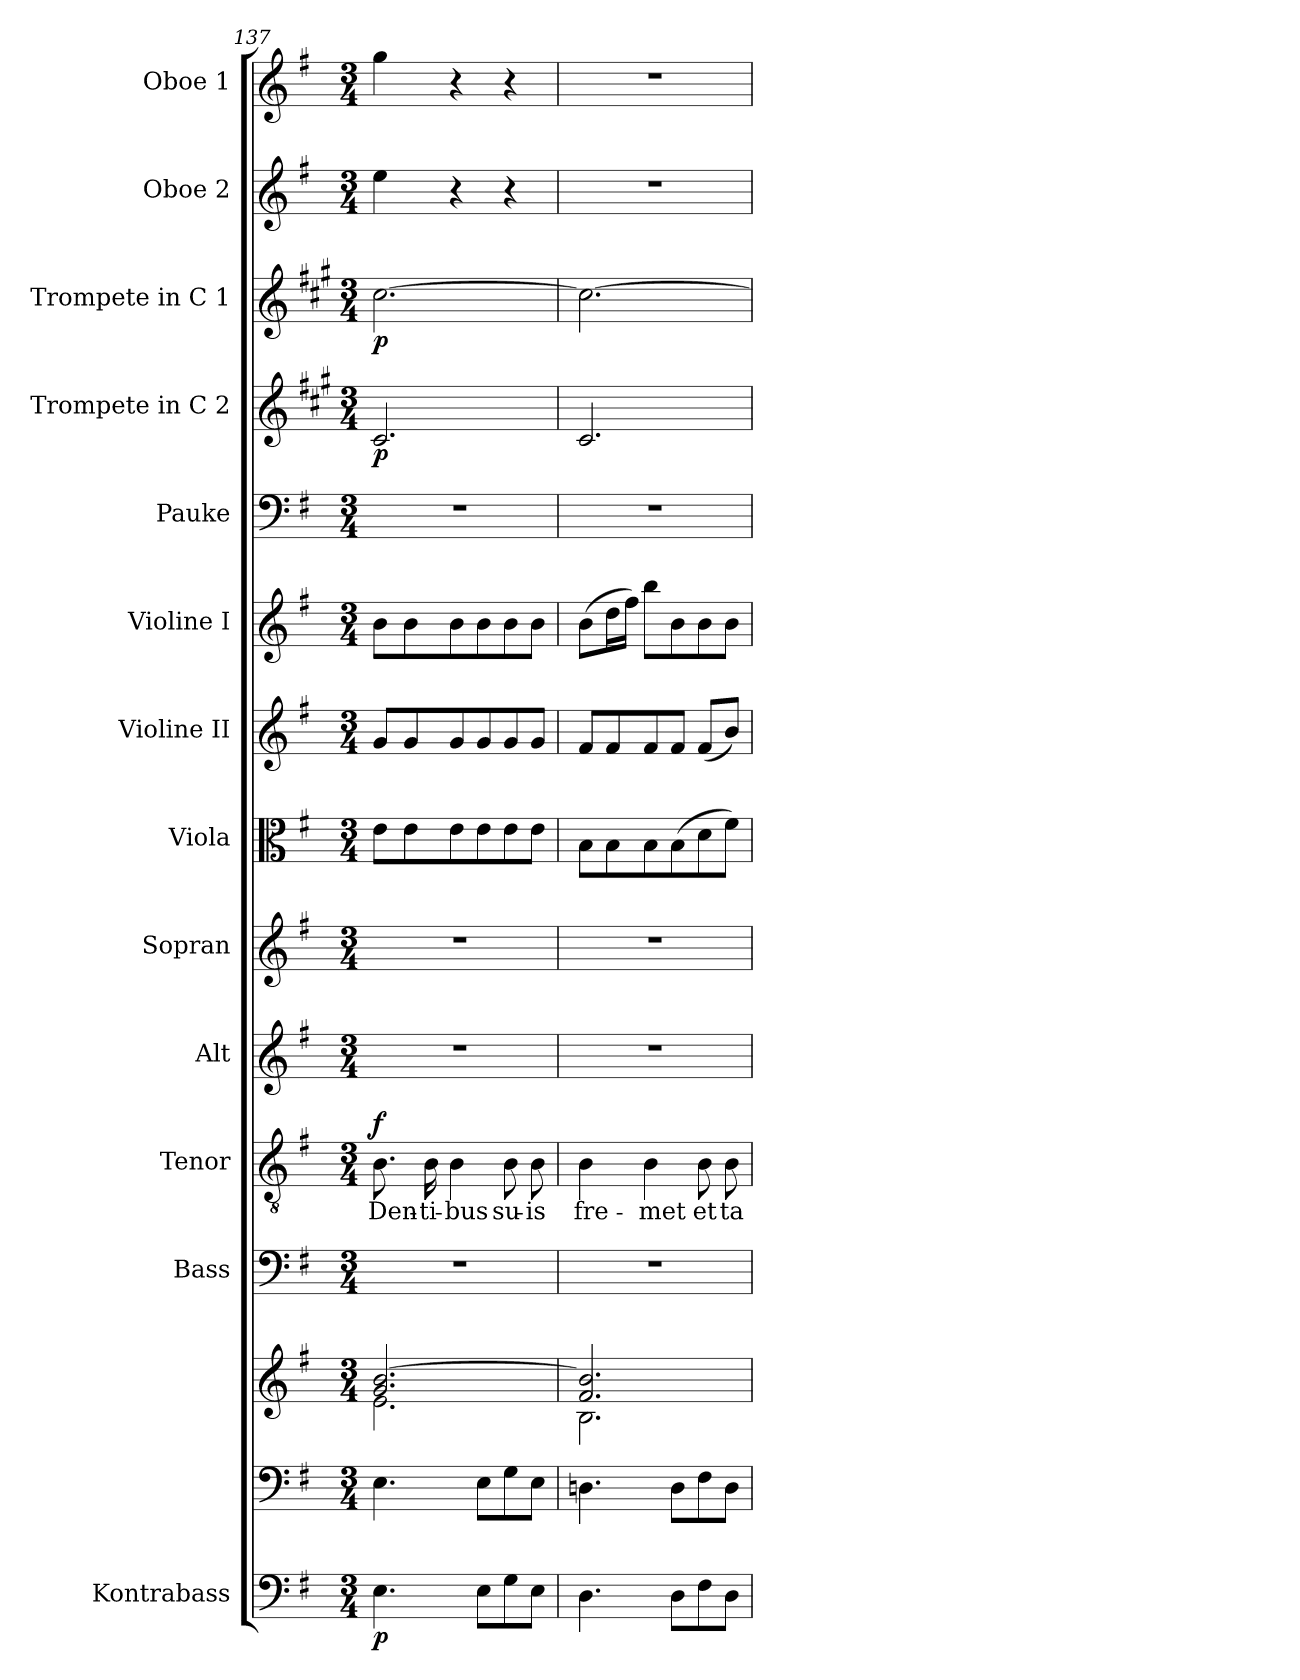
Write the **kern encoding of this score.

**kern	**dynam	**kern	**kern	**kern	**kern	**text	**dynam	**kern	**kern	**kern	**kern	**kern	**kern	**kern	**dynam	**kern	**dynam	**kern	**kern
*part14	*part14	*part13	*part13	*part12	*part11	*part11	*part11	*part10	*part9	*part8	*part7	*part6	*part5	*part4	*part4	*part3	*part3	*part2	*part1
*staff15	*staff15	*staff14	*staff13	*staff12	*staff11	*staff11	*staff11	*staff10	*staff9	*staff8	*staff7	*staff6	*staff5	*staff4	*staff4	*staff3	*staff3	*staff2	*staff1
*I"Kontrabass	*	*	*	*I"Bass	*I"Tenor	*	*	*I"Alt	*I"Sopran	*I"Viola	*I"Violine II	*I"Violine I	*I"Pauke	*I"Trompete in C 2	*	*I"Trompete in C 1	*	*I"Oboe 2	*I"Oboe 1
*I'Kb.	*	*	*	*I'B	*I'T	*	*	*I'A	*I'S	*I'Vla.	*I'Vl. II	*I'Vl. I	*I'Pk.	*	*	*	*	*I'Ob. 2	*I'Ob. 1
*clefF4	*	*clefF4	*clefG2	*clefF4	*clefGv2	*	*	*clefG2	*clefG2	*clefC3	*clefG2	*clefG2	*clefF4	*clefG2	*	*clefG2	*	*clefG2	*clefG2
*ITrd7c12	*	*	*	*	*	*	*	*	*	*	*	*	*	*ITrd1c2	*	*ITrd1c2	*	*	*
*k[f#]	*	*k[f#]	*k[f#]	*k[f#]	*k[f#]	*	*	*k[f#]	*k[f#]	*k[f#]	*k[f#]	*k[f#]	*k[f#]	*k[f#]	*	*k[f#]	*	*k[f#]	*k[f#]
*G:	*	*G:	*G:	*G:	*G:	*	*	*G:	*G:	*G:	*G:	*G:	*G:	*G:	*	*G:	*	*G:	*G:
*M3/4	*	*M3/4	*M3/4	*M3/4	*M3/4	*	*	*M3/4	*M3/4	*M3/4	*M3/4	*M3/4	*M3/4	*M3/4	*	*M3/4	*	*M3/4	*M3/4
=137	=137	=137	=137	=137	=137	=137	=137	=137	=137	=137	=137	=137	=137	=137	=137	=137	=137	=137	=137
*	*	*	*^	*	*	*	*	*	*	*	*	*	*	*	*	*	*	*	*
!	!LO:DY:b	!	!	!	!	!	!LO:LY:b	!LO:DY:a	!	!	!	!	!	!	!	!LO:DY:b	!	!LO:DY:b	!	!
4.EE\	p	4.E\	2.g/ [>2.b/	2.e\	2.r	8.B\	Den-	f	2.r	2.r	8e\L	8g/L	8b\L	2.r	2.B/	p	[2.b\	p	4ee\	4gg\
.	.	.	.	.	.	.	.	.	.	.	8e\	8g/	8b\	.	.	.	.	.	.	.
!	!	!	!	!	!	!	!LO:LY:b	!	!	!	!	!	!	!	!	!	!	!	!	!
.	.	.	.	.	.	16B\	-ti-	.	.	.	.	.	.	.	.	.	.	.	.	.
!	!	!	!	!	!	!	!LO:LY:b	!	!	!	!	!	!	!	!	!	!	!	!	!
.	.	.	.	.	.	4B\	-bus	.	.	.	8e\	8g/	8b\	.	.	.	.	.	4r	4r
8EE\L	.	8E\L	.	.	.	.	.	.	.	.	8e\	8g/	8b\	.	.	.	.	.	.	.
!	!	!	!	!	!	!	!LO:LY:b	!	!	!	!	!	!	!	!	!	!	!	!	!
8GG\	.	8G\	.	.	.	8B\	su-	.	.	.	8e\	8g/	8b\	.	.	.	.	.	4r	4r
!	!	!	!	!	!	!	!LO:LY:b	!	!	!	!	!	!	!	!	!	!	!	!	!
8EE\J	.	8E\J	.	.	.	8B\	-is	.	.	.	8e\J	8g/J	8b\J	.	.	.	.	.	.	.
=138	=138	=138	=138	=138	=138	=138	=138	=138	=138	=138	=138	=138	=138	=138	=138	=138	=138	=138	=138	=138
!	!	!	!	!	!	!	!LO:LY:b	!	!	!	!	!	!	!	!	!	!	!	!	!
4.DD\	.	4.Dn\	2.f#/ 2.b/]	2.B\	2.r	4B\	fre-	.	2.r	2.r	8B\L	8f#/L	(>8b\L	2.r	2.B/	.	2.b\_	.	2.r	2.r
.	.	.	.	.	.	.	.	.	.	.	8B\	8f#/	16dd\L	.	.	.	.	.	.	.
.	.	.	.	.	.	.	.	.	.	.	.	.	16ff#\JJ)	.	.	.	.	.	.	.
!	!	!	!	!	!	!	!LO:LY:b	!	!	!	!	!	!	!	!	!	!	!	!	!
.	.	.	.	.	.	4B\	-met	.	.	.	8B\	8f#/	8bb\L	.	.	.	.	.	.	.
8DD\L	.	8D\L	.	.	.	.	.	.	.	.	(>8B\	8f#/J	8b\	.	.	.	.	.	.	.
!	!	!	!	!	!	!	!LO:LY:b	!	!	!	!	!	!	!	!	!	!	!	!	!
8FF#\	.	8F#\	.	.	.	8B\	et	.	.	.	8d\	(<8f#/L	8b\	.	.	.	.	.	.	.
!	!	!	!	!	!	!	!LO:LY:b	!	!	!	!	!	!	!	!	!	!	!	!	!
8DD\J	.	8D\J	.	.	.	8B\	ta-	.	.	.	8f#\J)	8b/J)	8b\J	.	.	.	.	.	.	.
*	*	*	*v	*v	*	*	*	*	*	*	*	*	*	*	*	*	*	*	*	*
=	=	=	=	=	=	=	=	=	=	=	=	=	=	=	=	=	=	=	=
*-	*-	*-	*-	*-	*-	*-	*-	*-	*-	*-	*-	*-	*-	*-	*-	*-	*-	*-	*-
